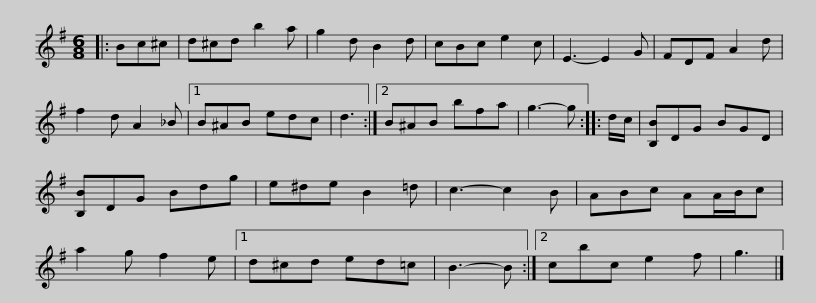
X:1
L:1/8
M:6/8
I:linebreak $
K:G
V:1 treble
V:1
|: Bc^c | d^cd b2 a | g2 d B2 d | cBc e2 c | E3- E2 G | %5
 FDF A2 d | f2 d A2 _B |1 B^AB edc | d3 :|2$ B^AB bfa | %10
 g3- g :: d/c/ | [B,B]DG BGD | [B,B]DG Bdg | e^de B2 =d | %15
 c3- c2 B | ABc AA/B/c |$ a2 g f2 e |1 d^cd ed=c | B3- B :|2 %20
 cbc e2 f | g3 |] %22
